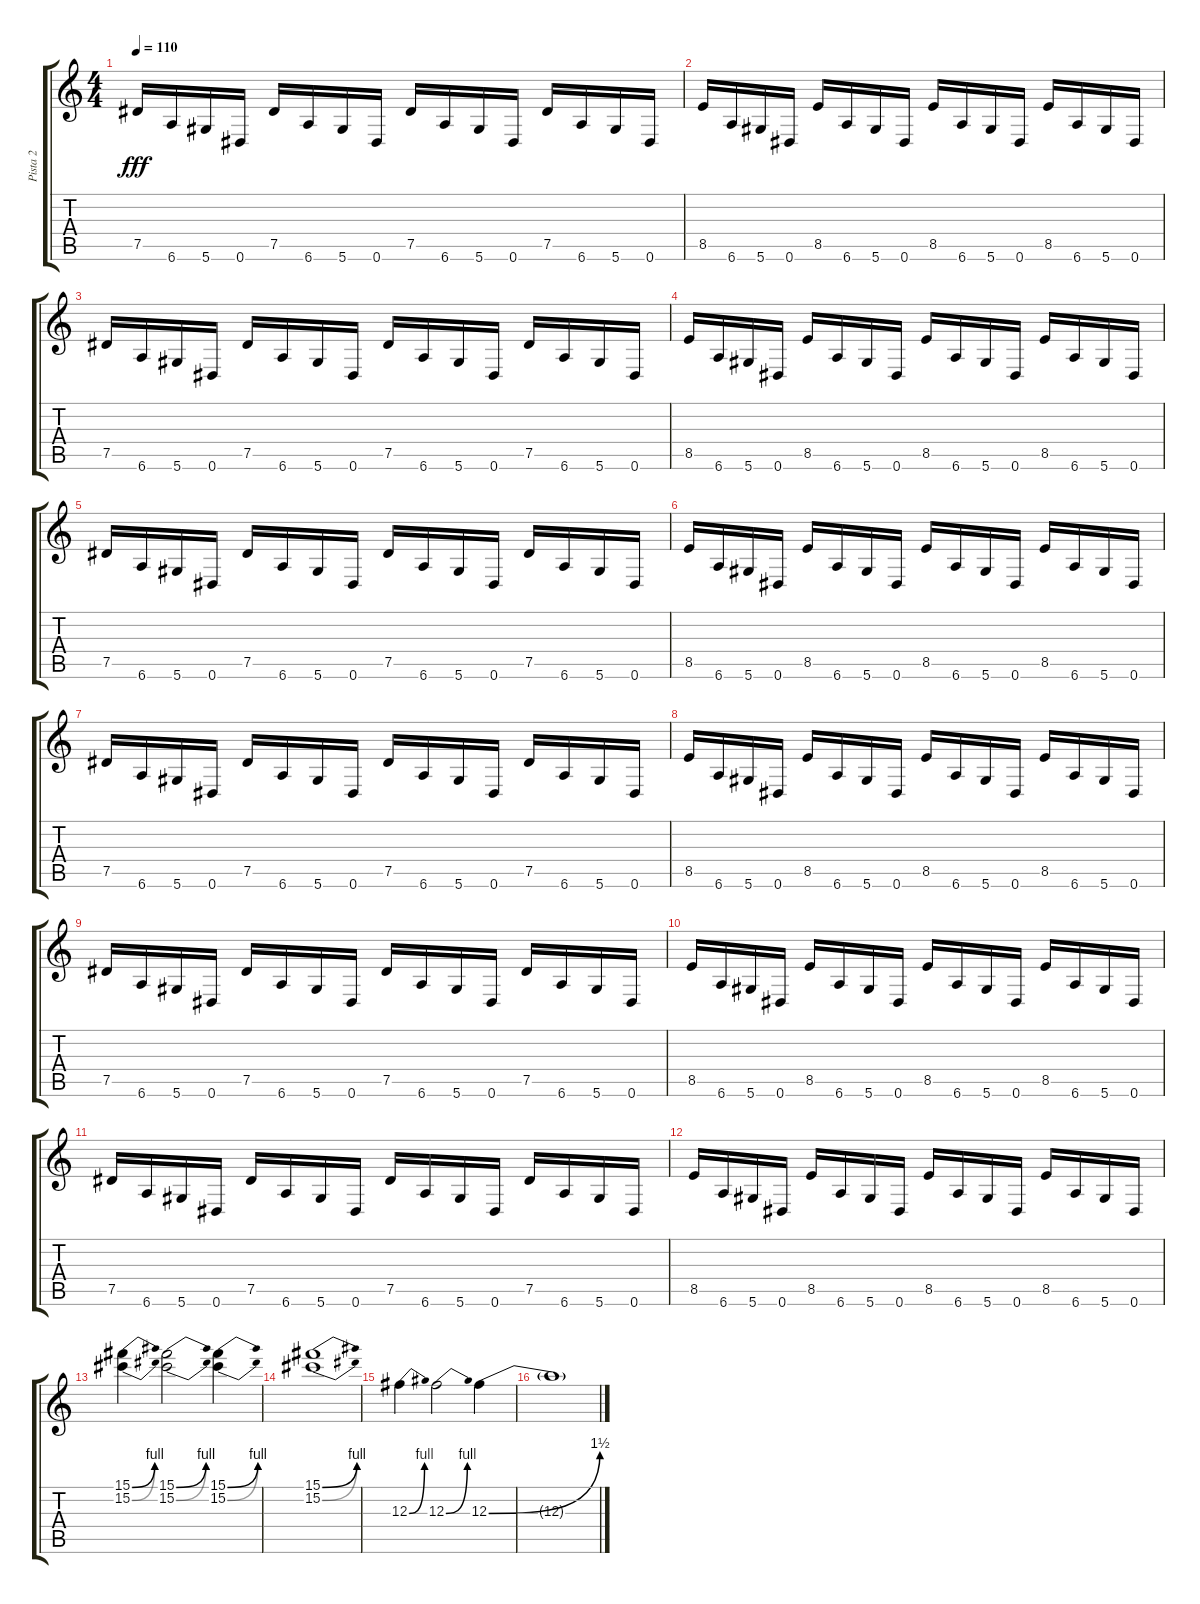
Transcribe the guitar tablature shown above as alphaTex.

\track ("Pista 2" "Pista 2") {instrument overdrivenguitar}
\staff {score tabs}
\tuning (Eb4 Bb3 Gb3 Db3 Ab2 Eb2) {hide}
\ts (4 4)
\tempo 110
\clef g2
\ks c
7.5.16{dy fff} 6.6.16 5.6.16 0.6.16 7.5.16 6.6.16 5.6.16 0.6.16 7.5.16 6.6.16 5.6.16 0.6.16 7.5.16 6.6.16 5.6.16 0.6.16 |
8.5.16 6.6.16 5.6.16 0.6.16 8.5.16 6.6.16 5.6.16 0.6.16 8.5.16 6.6.16 5.6.16 0.6.16 8.5.16 6.6.16 5.6.16 0.6.16 |
7.5.16 6.6.16 5.6.16 0.6.16 7.5.16 6.6.16 5.6.16 0.6.16 7.5.16 6.6.16 5.6.16 0.6.16 7.5.16 6.6.16 5.6.16 0.6.16 |
8.5.16 6.6.16 5.6.16 0.6.16 8.5.16 6.6.16 5.6.16 0.6.16 8.5.16 6.6.16 5.6.16 0.6.16 8.5.16 6.6.16 5.6.16 0.6.16 |
7.5.16 6.6.16 5.6.16 0.6.16 7.5.16 6.6.16 5.6.16 0.6.16 7.5.16 6.6.16 5.6.16 0.6.16 7.5.16 6.6.16 5.6.16 0.6.16 |
8.5.16 6.6.16 5.6.16 0.6.16 8.5.16 6.6.16 5.6.16 0.6.16 8.5.16 6.6.16 5.6.16 0.6.16 8.5.16 6.6.16 5.6.16 0.6.16 |
7.5.16 6.6.16 5.6.16 0.6.16 7.5.16 6.6.16 5.6.16 0.6.16 7.5.16 6.6.16 5.6.16 0.6.16 7.5.16 6.6.16 5.6.16 0.6.16 |
8.5.16 6.6.16 5.6.16 0.6.16 8.5.16 6.6.16 5.6.16 0.6.16 8.5.16 6.6.16 5.6.16 0.6.16 8.5.16 6.6.16 5.6.16 0.6.16 |
7.5.16 6.6.16 5.6.16 0.6.16 7.5.16 6.6.16 5.6.16 0.6.16 7.5.16 6.6.16 5.6.16 0.6.16 7.5.16 6.6.16 5.6.16 0.6.16 |
8.5.16 6.6.16 5.6.16 0.6.16 8.5.16 6.6.16 5.6.16 0.6.16 8.5.16 6.6.16 5.6.16 0.6.16 8.5.16 6.6.16 5.6.16 0.6.16 |
7.5.16 6.6.16 5.6.16 0.6.16 7.5.16 6.6.16 5.6.16 0.6.16 7.5.16 6.6.16 5.6.16 0.6.16 7.5.16 6.6.16 5.6.16 0.6.16 |
8.5.16 6.6.16 5.6.16 0.6.16 8.5.16 6.6.16 5.6.16 0.6.16 8.5.16 6.6.16 5.6.16 0.6.16 8.5.16 6.6.16 5.6.16 0.6.16 |
(15.1{be (bend 0 0 60 4)} 15.2{be (bend 0 0 60 4)}).4 (15.1{be (bend 0 0 60 4)} 15.2{be (bend 0 0 60 4)}).2 (15.1{be (bend 0 0 60 4)} 15.2{be (bend 0 0 60 4)}).4 |
(15.1{be (bend 0 0 60 4)} 15.2{be (bend 0 0 60 4)}).1 |
12.3{be (bend 0 0 60 4)}.4 12.3{be (bend 0 0 60 4)}.2 12.3{be (bend 0 0 60 6)}.4 |
12.3{t}.1
